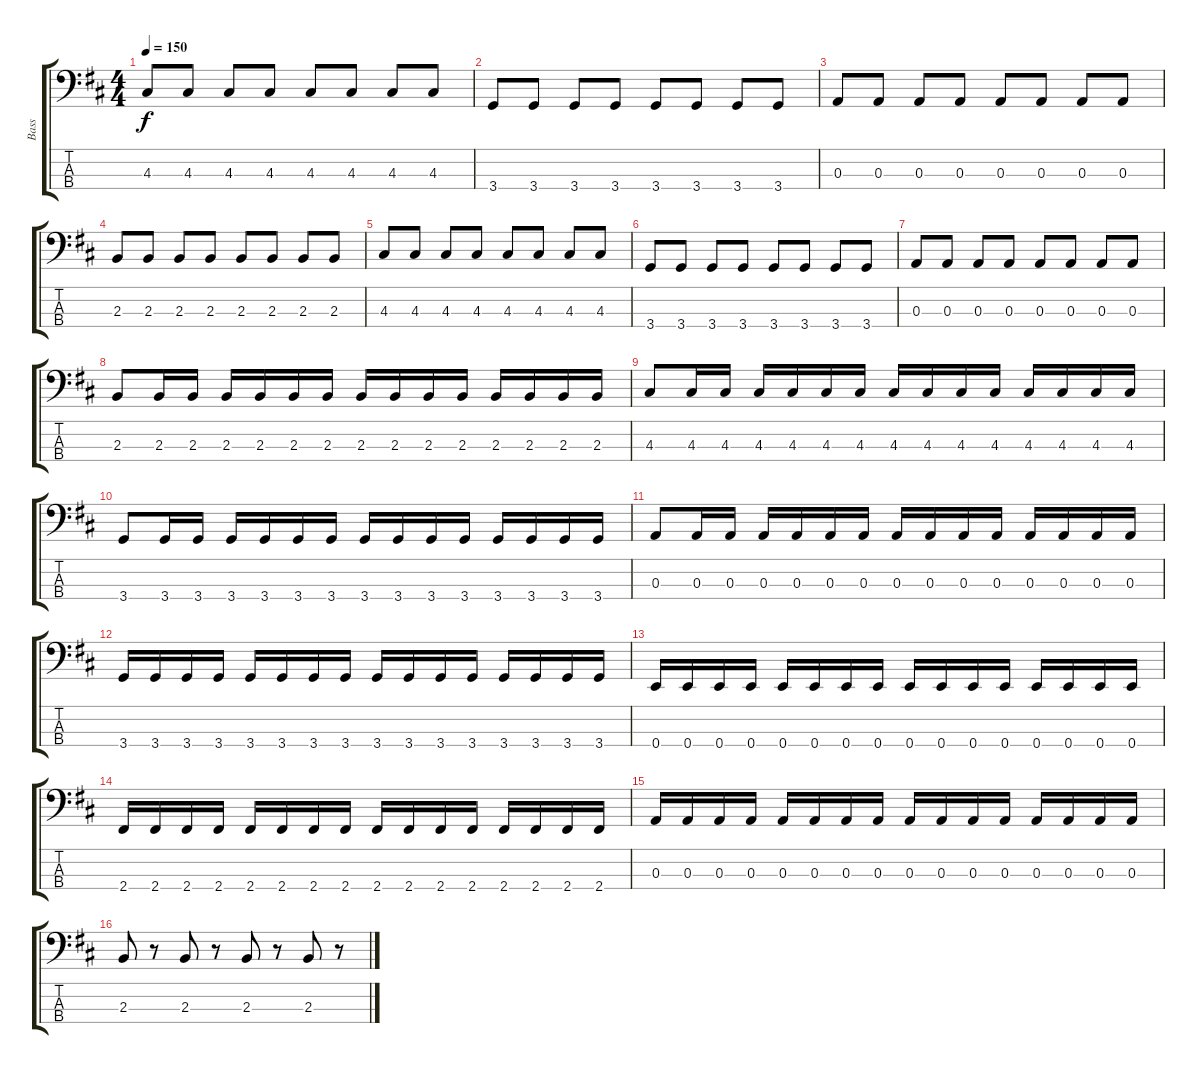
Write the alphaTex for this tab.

\track ("Bass" "Bass") {instrument electricbassfinger}
\staff {score tabs}
\tuning (G2 D2 A1 E1) {hide}
\ts (4 4)
\tempo 150
\clef f4
\ks d
4.3.8{dy f} 4.3.8 4.3.8 4.3.8 4.3.8 4.3.8 4.3.8 4.3.8 |
3.4.8 3.4.8 3.4.8 3.4.8 3.4.8 3.4.8 3.4.8 3.4.8 |
0.3.8 0.3.8 0.3.8 0.3.8 0.3.8 0.3.8 0.3.8 0.3.8 |
2.3.8 2.3.8 2.3.8 2.3.8 2.3.8 2.3.8 2.3.8 2.3.8 |
4.3.8 4.3.8 4.3.8 4.3.8 4.3.8 4.3.8 4.3.8 4.3.8 |
3.4.8 3.4.8 3.4.8 3.4.8 3.4.8 3.4.8 3.4.8 3.4.8 |
0.3.8 0.3.8 0.3.8 0.3.8 0.3.8 0.3.8 0.3.8 0.3.8 |
2.3.8 2.3.16 2.3.16 2.3.16 2.3.16 2.3.16 2.3.16 2.3.16 2.3.16 2.3.16 2.3.16 2.3.16 2.3.16 2.3.16 2.3.16 |
4.3.8 4.3.16 4.3.16 4.3.16 4.3.16 4.3.16 4.3.16 4.3.16 4.3.16 4.3.16 4.3.16 4.3.16 4.3.16 4.3.16 4.3.16 |
3.4.8 3.4.16 3.4.16 3.4.16 3.4.16 3.4.16 3.4.16 3.4.16 3.4.16 3.4.16 3.4.16 3.4.16 3.4.16 3.4.16 3.4.16 |
0.3.8 0.3.16 0.3.16 0.3.16 0.3.16 0.3.16 0.3.16 0.3.16 0.3.16 0.3.16 0.3.16 0.3.16 0.3.16 0.3.16 0.3.16 |
3.4.16 3.4.16 3.4.16 3.4.16 3.4.16 3.4.16 3.4.16 3.4.16 3.4.16 3.4.16 3.4.16 3.4.16 3.4.16 3.4.16 3.4.16 3.4.16 |
0.4.16 0.4.16 0.4.16 0.4.16 0.4.16 0.4.16 0.4.16 0.4.16 0.4.16 0.4.16 0.4.16 0.4.16 0.4.16 0.4.16 0.4.16 0.4.16 |
2.4.16 2.4.16 2.4.16 2.4.16 2.4.16 2.4.16 2.4.16 2.4.16 2.4.16 2.4.16 2.4.16 2.4.16 2.4.16 2.4.16 2.4.16 2.4.16 |
0.3.16 0.3.16 0.3.16 0.3.16 0.3.16 0.3.16 0.3.16 0.3.16 0.3.16 0.3.16 0.3.16 0.3.16 0.3.16 0.3.16 0.3.16 0.3.16 |
2.3.8 r.8 2.3.8 r.8 2.3.8 r.8 2.3.8 r.8
